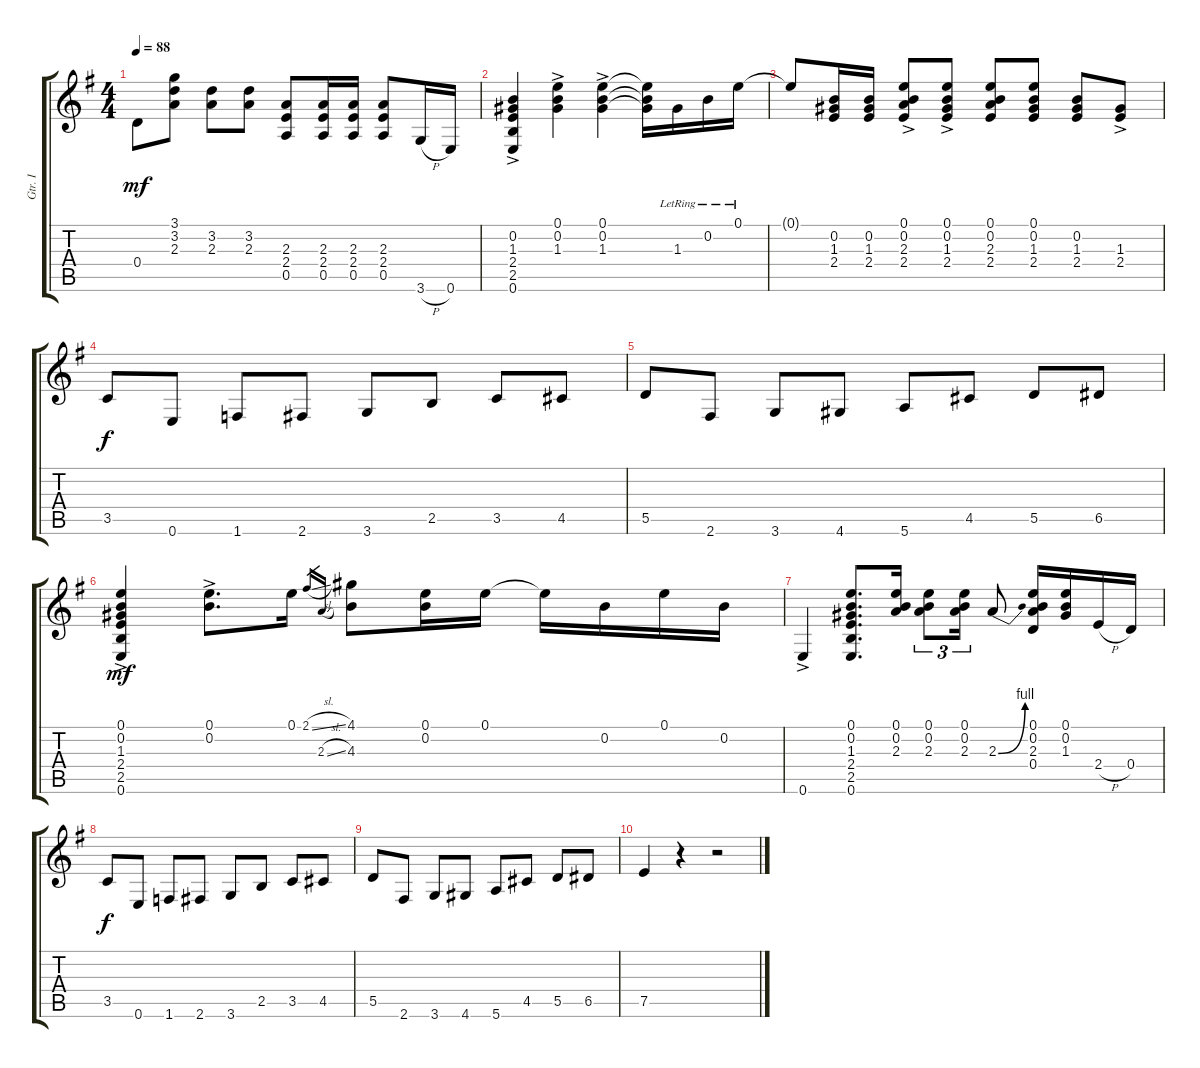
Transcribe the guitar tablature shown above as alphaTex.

\track ("Gtr. I" "Gtr. I") {instrument distortionguitar}
\staff {score tabs}
\tuning (E4 B3 G3 D3 A2 E2) {hide}
\ts (4 4)
\tempo 88
\clef g2
\ks g
0.4.8{dy mf} (3.1 3.2 2.3).8 (3.2 2.3).8 (3.2 2.3).8 (2.3 2.4 0.5).8 (2.3 2.4 0.5).16 (2.3 2.4 0.5).16 (2.3 2.4 0.5).8 3.6{h}.16 0.6.16 |
(0.2{ac} 1.3{ac} 2.4{ac} 2.5{ac} 0.6{ac}).4 (0.1{ac} 0.2{ac} 1.3{ac}).4 (0.1{ac} 0.2{ac} 1.3{ac}).4 (0.1{t} 0.2{t} 1.3{t}).16 1.3{lr}.16 0.2{lr}.16 0.1{lr}.16 |
0.1{t}.8 (0.2 1.3 2.4).16 (0.2 1.3 2.4).16 (0.1{ac} 0.2{ac} 2.3{ac} 2.4{ac}).8 (0.1{ac} 0.2{ac} 1.3{ac} 2.4{ac}).8 (0.1 0.2 2.3 2.4).8 (0.1 0.2 1.3 2.4).8 (0.2 1.3 2.4).8 (1.3{ac} 2.4{ac}).8 |
3.5.8{dy f} 0.6.8 1.6.8 2.6.8 3.6.8 2.5.8 3.5.8 4.5.8 |
5.5.8 2.6.8 3.6.8 4.6.8 5.6.8 4.5.8 5.5.8 6.5.8 |
(0.1{ac} 0.2{ac} 1.3{ac} 2.4{ac} 2.5{ac} 0.6{ac}).4{dy mf} (0.1{ac} 0.2{ac}).8{d} 0.1.16 2.1{sl}.16{gr} 2.3{sl}.16{gr} (4.1 4.3).8 (0.1 0.2).16 0.1.16 0.1{t}.16 0.2.16 0.1.16 0.2.16 |
0.6{ac}.4 (0.1 0.2 1.3 2.4 2.5 0.6).8{d} (0.1 0.2 2.3).16 (0.1 0.2 2.3).8{tu (3 2)} (0.1 0.2 2.3).16{tu (3 2)} 2.3{be (bend 0 0 60 4)}.8 (0.1 0.2 2.3 0.4).16 (0.1 0.2 1.3).16 2.4{h}.16 0.4.16 |
3.5.8{dy f} 0.6.8 1.6.8 2.6.8 3.6.8 2.5.8 3.5.8 4.5.8 |
5.5.8 2.6.8 3.6.8 4.6.8 5.6.8 4.5.8 5.5.8 6.5.8 |
7.5.4 r.4 r.2
